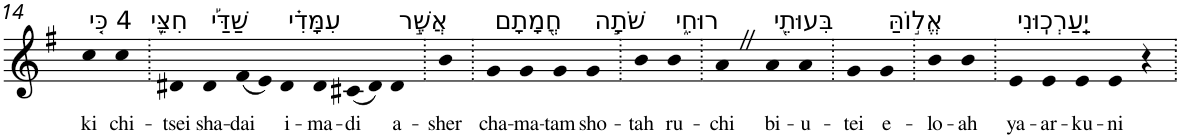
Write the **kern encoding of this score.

**kern	**text
*part1	*part1
*staff1	*staff1
*I"Piano	*
*I'Pno	*
!!LO:PB:g=z
*clefG2	*
*k[f#]	*
*G:	*
=14	=14
!LO:TX:a:t=4 כִּ֤י	!
!	!LO:LY:b
4cc	ki
!LO:TX:a:t=חִצֵּ֪י	!
!	!LO:LY:b
4cc	chi-
=15.	=15.
!	!LO:LY:b
4d#X	-tsei
!LO:TX:a:t=שַׁדַּ֡י	!
!	!LO:LY:b
4d#	sha-
!	!LO:LY:b
(8f#	-dai
8e)	.
!LO:TX:a:t=עִמָּדִ֗י	!
!	!LO:LY:b
4d#	i-
!	!LO:LY:b
4d#	-ma-
!	!LO:LY:b
(8c#X	-di
8d#)	.
!LO:TX:a:t=אֲשֶׁ֣ר	!
!	!LO:LY:b
4d#	a-
=16.	=16.
!	!LO:LY:b
4b	-sher
=17.	=17.
!LO:TX:a:t=חֲ֭מָתָם	!
!	!LO:LY:b
4g	cha-
!	!LO:LY:b
4g	-ma-
!	!LO:LY:b
4g	-tam
!LO:TX:a:t=שֹׁתָ֣ה	!
!	!LO:LY:b
4g	sho-
=18.	=18.
!	!LO:LY:b
4b	-tah
!LO:TX:a:t=רוּחִ֑י	!
!	!LO:LY:b
4b	ru-
=19.	=19.
!	!LO:LY:b
4aZ	-chi
!LO:TX:a:t=בִּעוּתֵ֖י	!
!	!LO:LY:b
4a	bi-
!	!LO:LY:b
4a	-u-
=20.	=20.
!	!LO:LY:b
4g	-tei
!LO:TX:a:t=אֱל֣וֹהַּ	!
!	!LO:LY:b
4g	e-
=21.	=21.
!	!LO:LY:b
4b	-lo-
!	!LO:LY:b
4b	-ah
=22.	=22.
!LO:TX:a:t=יַֽעַרְכֽוּנִי	!
!	!LO:LY:b
4e	ya-
!	!LO:LY:b
4e	-ar-
!	!LO:LY:b
4e	-ku-
!	!LO:LY:b
4e	-ni
4r	.
=.	=.
*-	*-
